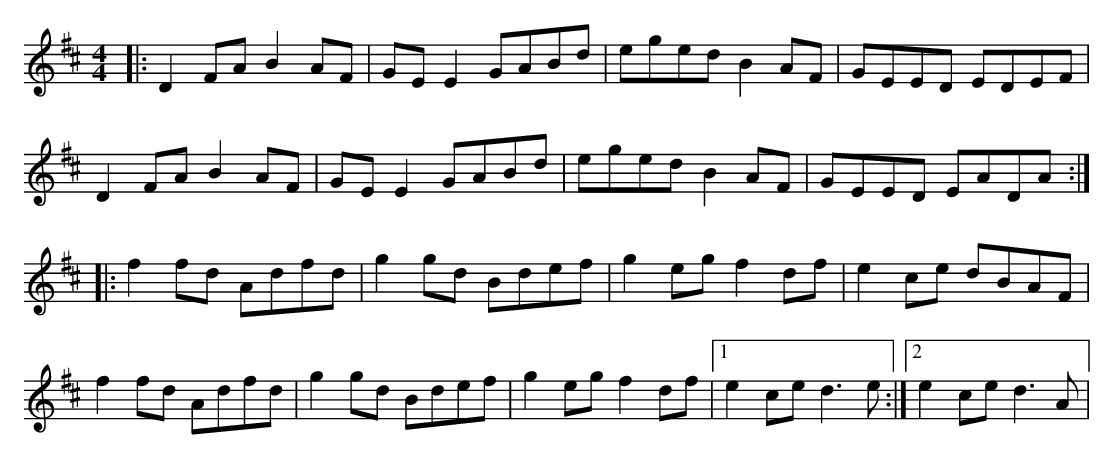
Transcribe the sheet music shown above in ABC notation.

X:1
M:4/4
K:D
|:D2FA B2AF|GEE2 GABd|eged B2AF|GEED EDEF|
D2FA B2AF|GEE2 GABd|eged B2AF|GEED EADA:|
|:f2fd Adfd|g2gd Bdef|g2eg f2df|e2ce dBAF|
f2fd Adfd|g2gd Bdef|g2eg f2df|1 e2ce d3e:|2 e2ce d3A|
